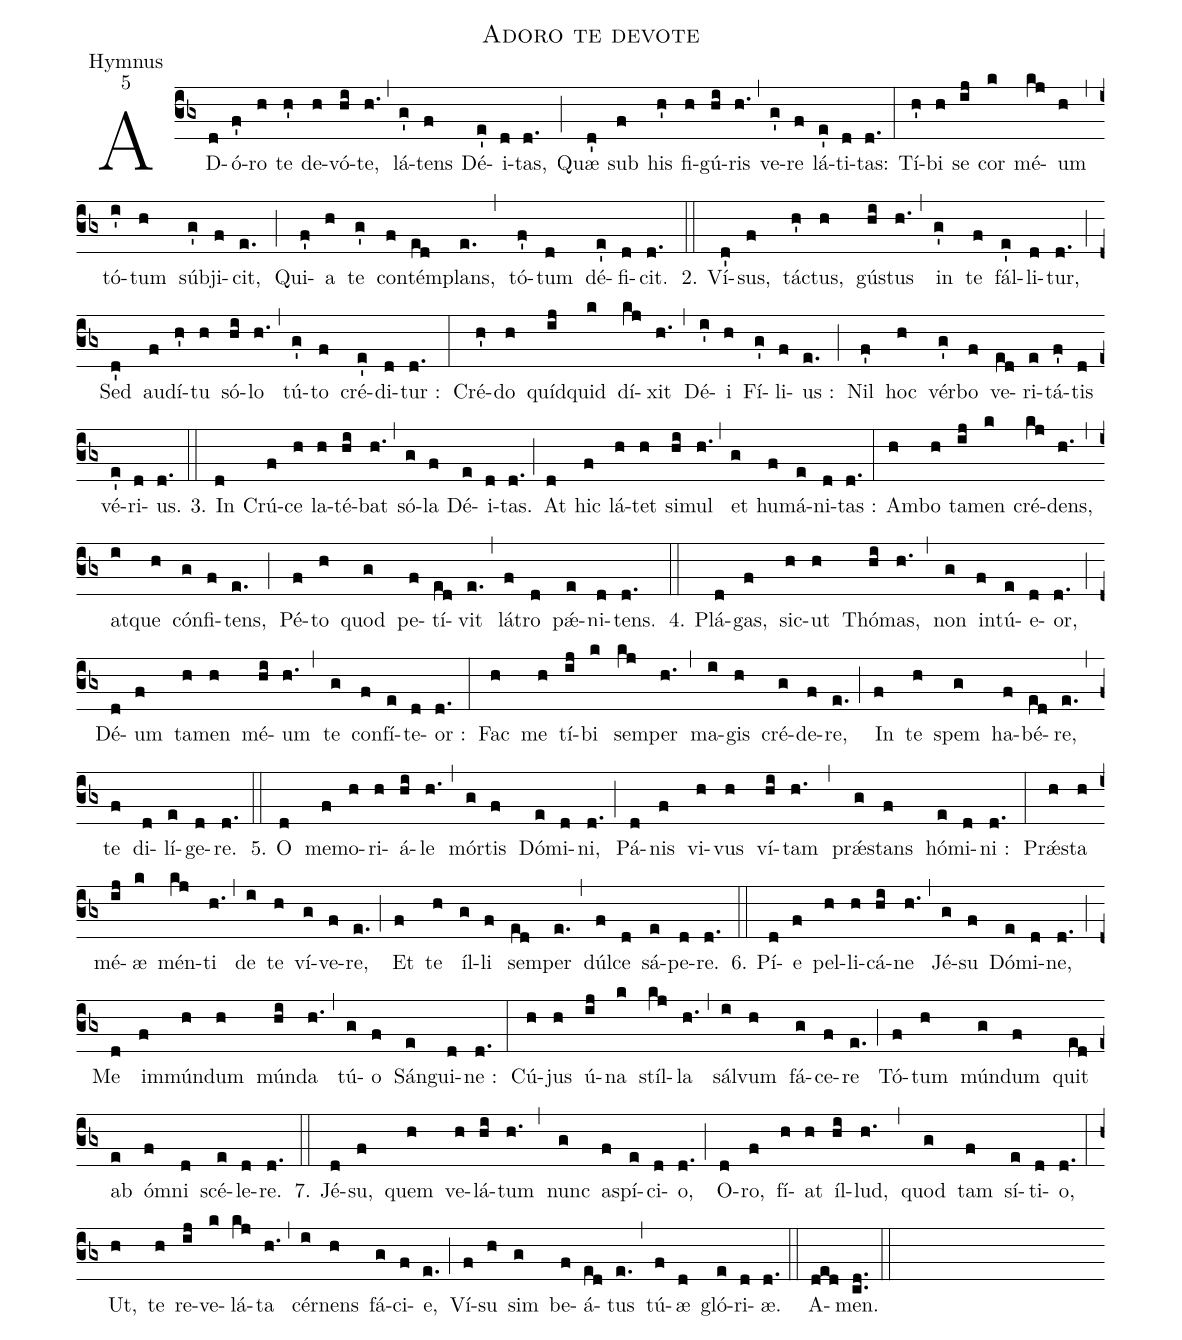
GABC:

name:Adoro te devote;
office-part:Hymnus;
mode:5;
%%
(cb3) AD(d)ó(f')ro(h) te(h') de(h)vó(hi)te,(h.) (,)
lá(g')tens(f) Dé(e')i(d)tas,(d.) (;)
Quæ(d') sub(f) his(h') fi(h)gú(hi)ris(h.) (,)
ve(g')re(f) lá(e')ti(d)tas:(d.) (:)
Tí(h')bi(h) se(ij) cor(k) mé(kj)um(h) (,)
tó(i')tum(h) súb(g')ji(f)cit,(e.) (;)
Qui(f')a(h) te(g') con(f)tém(ed)plans,(e.) (,)
tó(f')tum(d) dé(e')fi(d)cit.(d.) (::)
2. Ví(d')sus,(f) tác(h')tus,(h) gús(hi)tus(h.) (,)
in(g') te(f) fál(e')li(d)tur,(d.) (;)
Sed(d') au(f)dí(h')tu(h) só(hi)lo(h.) (,)
tú(g')to(f) cré(e')di(d)tur :(d.) (:)
Cré(h')do(h) quíd(ij)quid(k) dí(kj)xit(h.) (,)
Dé(i')i(h) Fí(g')li(f)us :(e.) (;)
Nil(f') hoc(h) vér(g')bo(f) ve(ed)ri(e)tá(f')tis(d) vé(e')ri(d)us.(d.) (::)

3. In(d) Crú(f)ce(h) la(h)té(hi)bat(h.) (,)
só(g)la(f) Dé(e)i(d)tas.(d.) (;)
At(d) hic(f) lá(h)tet(h) si(hi)mul(h.) (,)
et(g) hu(f)má(e)ni(d)tas :(d.) (:)
Am(h)bo(h) tam(ij)en(k) cré(kj)dens,(h.) (,)
at(i)que(h) cón(g)fi(f)tens,(e.) (;)
Pé(f)to(h) quod(g) pe(f)tí(ed)vit(e.) (,)
lá(f)tro(d) pǽ(e)ni(d)tens.(d.) (::)

4. Plá(d)gas,(f) sic(h)ut(h) Thó(hi)mas,(h.) (,)
non(g) in(f)tú(e)e(d)or,(d.) (;)
Dé(d)um(f) tam(h)en(h) mé(hi)um(h.) (,)
te(g) con(f)fí(e)te(d)or :(d.) (:)
Fac(h) me(h) tí(ij)bi(k) sem(kj)per(h.) (,)
ma(i)gis(h) cré(g)de(f)re,(e.) (;)
In(f) te(h) spem(g) ha(f)bé(ed)re,(e.) (,)
te(f) di(d)lí(e)ge(d)re.(d.) (::)

5. O(d) me(f)mo(h)ri(h)á(hi)le(h.) (,)
mór(g)tis(f) Dó(e)mi(d)ni,(d.) (;)
Pá(d)nis(f) vi(h)vus(h) ví(hi)tam(h.) (,)
prǽs(g)tans(f) hó(e)mi(d)ni :(d.) (:)
Prǽs(h)ta(h) mé(ij)æ(k) mén(kj)ti(h.) (,)
de(i) te(h) ví(g)ve(f)re,(e.) (;)
Et(f) te(h) íl(g)li(f) sem(ed)per(e.) (,)
dúl(f)ce(d) sá(e)pe(d)re.(d.) (::)

6. Pí(d)e(f) pel(h)li(h)cá(hi)ne(h.) (,)
Jé(g)su(f) Dó(e)mi(d)ne,(d.) (;)
Me(d) im(f)mún(h)dum(h) mún(hi)da(h.) (,)
tú(g)o(f) Sán(e)gui(d)ne :(d.) (:)
Cú(h)jus(h) ú(ij)na(k) stíl(kj)la(h.) (,)
sál(i)vum(h) fá(g)ce(f)re(e.) (;)
Tó(f)tum(h) mún(g)dum(f) quit(ed) ab(e)
óm(f)ni(d) scé(e)le(d)re.(d.) (::)

7. Jé(d)su,(f) quem(h) ve(h)lá(hi)tum(h.) (,)
nunc(g) a(f)spí(e)ci(d)o,(d.) (;)
O(d)ro,(f) fí(h)at(h) íl(hi)lud,(h.) (,)
quod(g) tam(f) sí(e)ti(d)o,(d.) (:)
Ut,(h) te(h) re(ij)ve(k)lá(kj)ta(h.) (,)
cér(i)nens(h) fá(g)ci(f)e,(e.) (;)
Ví(f)su(h) sim(g) be(f)á(ed)tus(e.) (,)
tú(f)æ(d) gló(e)ri(d)æ.(d.) (::)
A(ded)men.(cd..) (::)
